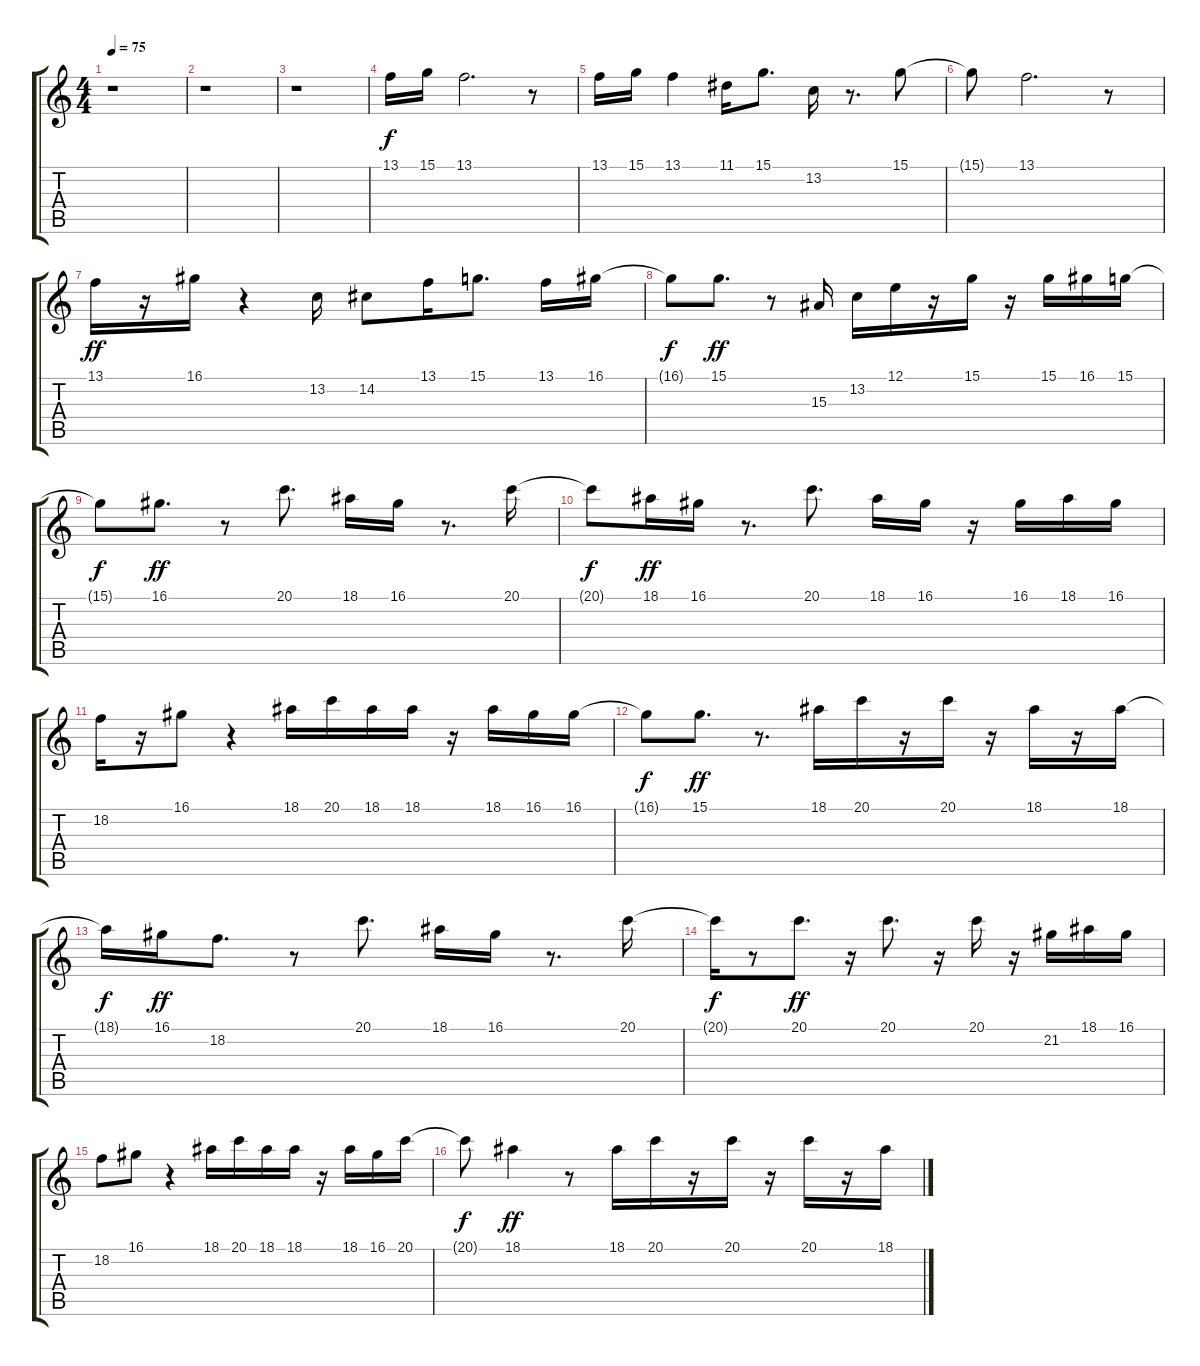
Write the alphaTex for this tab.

\track "" {instrument electricpiano1}
\staff {score tabs}
\tuning (E4 B3 G3 D3 A2 E2) {hide}
\ts (4 4)
\tempo 75
\clef g2
\ks c
r.1{dy ff} |
r.1 |
r.1 |
13.1.16{dy f} 15.1.16 13.1.2{d} r.8 |
13.1.16 15.1.16 13.1.4 11.1.16 15.1.8{d} 13.2.16 r.8{d} 15.1.8 |
15.1{t}.8 13.1.2{d} r.8 |
13.1.16{dy ff} r.16 16.1.16 r.4 13.2.16 14.2.8 13.1.16 15.1.8{d} 13.1.16 16.1.16 |
16.1{t}.8{dy f} 15.1.8{d dy ff} r.8 15.3.16 13.2.16 12.1.16 r.16 15.1.16 r.16 15.1.16 16.1.16 15.1.16 |
15.1{t}.8{dy f} 16.1.8{d dy ff} r.8 20.1.8{d} 18.1.16 16.1.16 r.8{d} 20.1.16 |
20.1{t}.8{dy f} 18.1.16{dy ff} 16.1.16 r.8{d} 20.1.8{d} 18.1.16 16.1.16 r.16 16.1.16 18.1.16 16.1.16 |
18.2.16 r.16 16.1.8 r.4 18.1.16 20.1.16 18.1.16 18.1.16 r.16 18.1.16 16.1.16 16.1.16 |
16.1{t}.8{dy f} 15.1.8{d dy ff} r.8{d} 18.1.16 20.1.16 r.16 20.1.16 r.16 18.1.16 r.16 18.1.16 |
18.1{t}.16{dy f} 16.1.16{dy ff} 18.2.8{d} r.8 20.1.8{d} 18.1.16 16.1.16 r.8{d} 20.1.16 |
20.1{t}.16{dy f} r.8 20.1.8{d dy ff} r.16 20.1.8{d} r.16 20.1.16 r.16 21.2.16 18.1.16 16.1.16 |
18.2.8 16.1.8 r.4 18.1.16 20.1.16 18.1.16 18.1.16 r.16 18.1.16 16.1.16 20.1.16 |
20.1{t}.8{dy f} 18.1.4{dy ff} r.8 18.1.16 20.1.16 r.16 20.1.16 r.16 20.1.16 r.16 18.1.16
